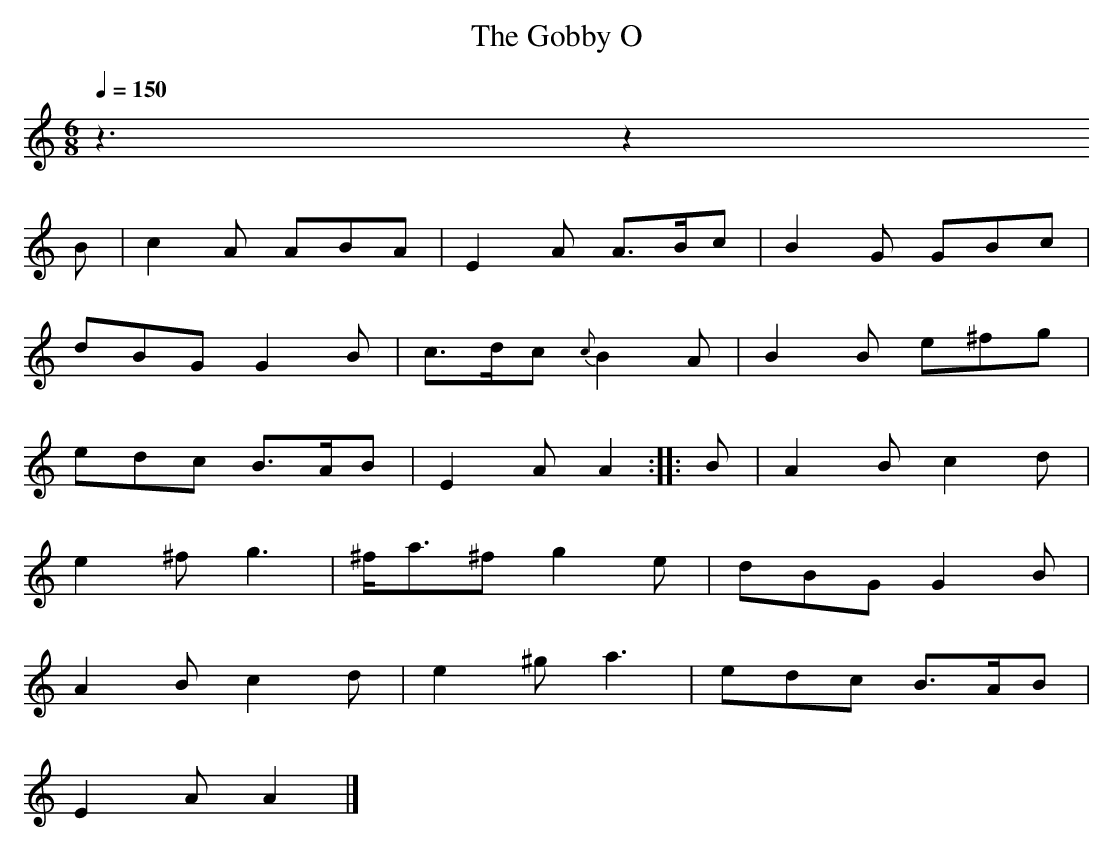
X:1
T: The Gobby O
M: 6/8
L: 1/8
Q: 1/4=150
K: Am % 0 sharps
V: 1
z3 z2
B | c2A ABA | E2A A>Bc | B2G GBc |
dBG G2B | c>dc {c}B2A | B2B e^fg |
edc B>AB | E2A A2 :: B | A2B c2d |
e2^f g3 | ^f<a^f g2e | dBG G2B |
A2B c2d | e2^g a3 | edc B>AB |
E2A A2 |]
